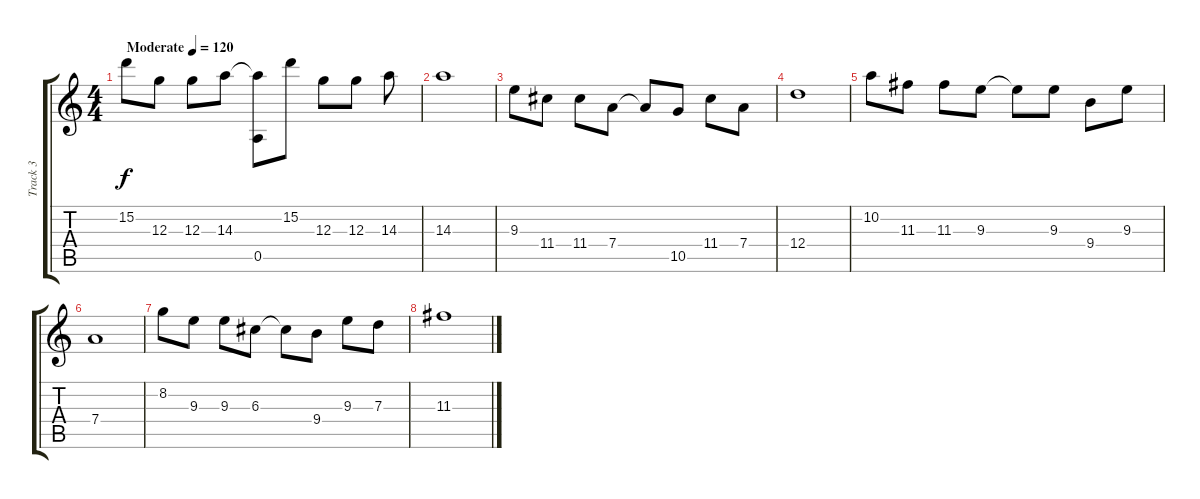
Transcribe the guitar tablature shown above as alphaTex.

\track ("Track 3" "Track 3") {instrument overdrivenguitar}
\staff {score tabs}
\tuning (E4 B3 G3 D3 A2 E2) {hide}
\ts (4 4)
\tempo (120 "Moderate")
\clef g2
\ks c
15.2.8{dy f instrument overdrivenguitar} 12.3.8 12.3.8 14.3.8 (14.3{t} 0.5).8 15.2.8 12.3.8 12.3.8 14.3.8 |
14.3.1 |
9.3.8 11.4.8 11.4.8 7.4.8 7.4{t}.8 10.5.8 11.4.8 7.4.8 |
12.4.1 |
10.2.8 11.3.8 11.3.8 9.3.8 9.3{t}.8 9.3.8 9.4.8 9.3.8 |
7.4.1 |
8.2.8 9.3.8 9.3.8 6.3.8 6.3{t}.8 9.4.8 9.3.8 7.3.8 |
11.3.1
